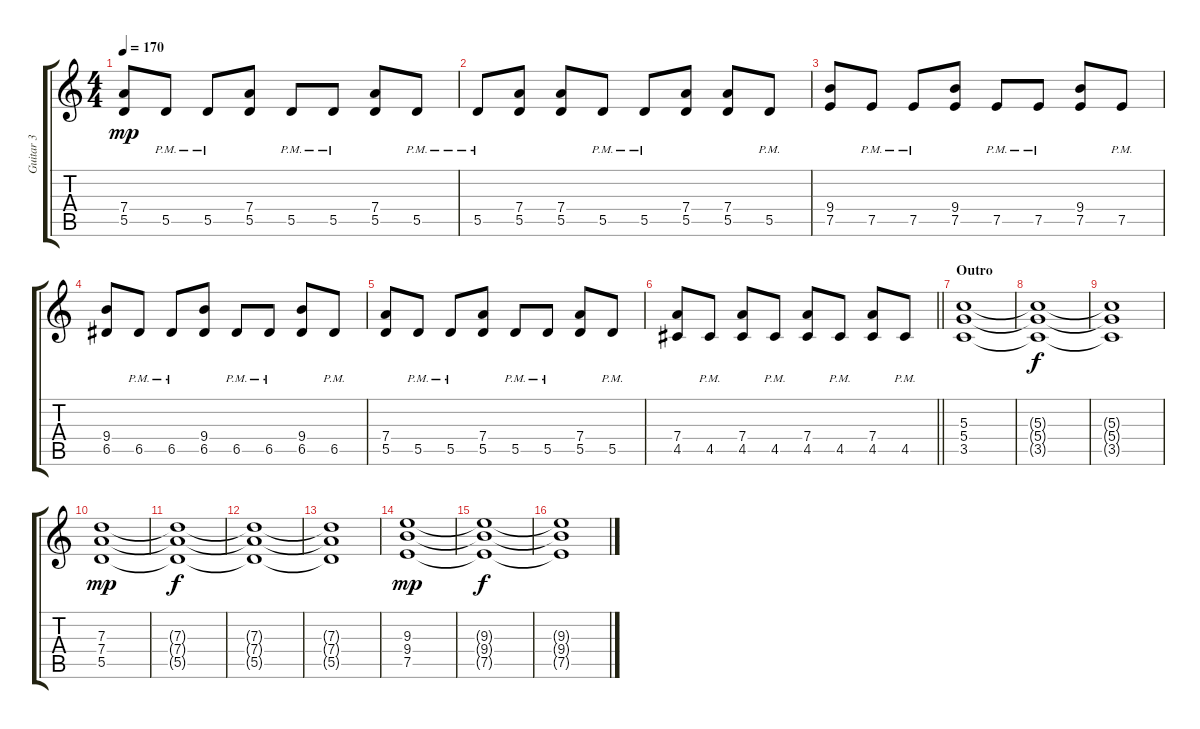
\track ("Guitar 3" "Guitar 3") {instrument electricguitarclean}
\staff {score tabs}
\tuning (E4 B3 G3 D3 A2 E2) {hide}
\ts (4 4)
\tempo 170
\clef g2
\ks c
(7.4 5.5).8{dy mp} 5.5{pm}.8 5.5{pm}.8 (7.4 5.5).8 5.5{pm}.8 5.5{pm}.8 (7.4 5.5).8 5.5{pm}.8 |
5.5{pm}.8 (7.4 5.5).8 (7.4 5.5).8 5.5{pm}.8 5.5{pm}.8 (7.4 5.5).8 (7.4 5.5).8 5.5{pm}.8 |
(9.4 7.5).8 7.5{pm}.8 7.5{pm}.8 (9.4 7.5).8 7.5{pm}.8 7.5{pm}.8 (9.4 7.5).8 7.5{pm}.8 |
(9.4 6.5).8 6.5{pm}.8 6.5{pm}.8 (9.4 6.5).8 6.5{pm}.8 6.5{pm}.8 (9.4 6.5).8 6.5{pm}.8 |
(7.4 5.5).8 5.5{pm}.8 5.5{pm}.8 (7.4 5.5).8 5.5{pm}.8 5.5{pm}.8 (7.4 5.5).8 5.5{pm}.8 |
\barLineRight lightlight
(7.4 4.5).8 4.5{pm}.8 (7.4 4.5).8 4.5{pm}.8 (7.4 4.5).8 4.5{pm}.8 (7.4 4.5).8 4.5{pm}.8 |
\section ("" "Outro")
(5.3 5.4 3.5).1 |
(5.3{t} 5.4{t} 3.5{t}).1{dy f} |
(5.3{t} 5.4{t} 3.5{t}).1 |
(7.3 7.4 5.5).1{dy mp} |
(7.3{t} 7.4{t} 5.5{t}).1{dy f} |
(7.3{t} 7.4{t} 5.5{t}).1 |
(7.3{t} 7.4{t} 5.5{t}).1 |
(9.3 9.4 7.5).1{dy mp} |
(9.3{t} 9.4{t} 7.5{t}).1{dy f} |
(9.3{t} 9.4{t} 7.5{t}).1
